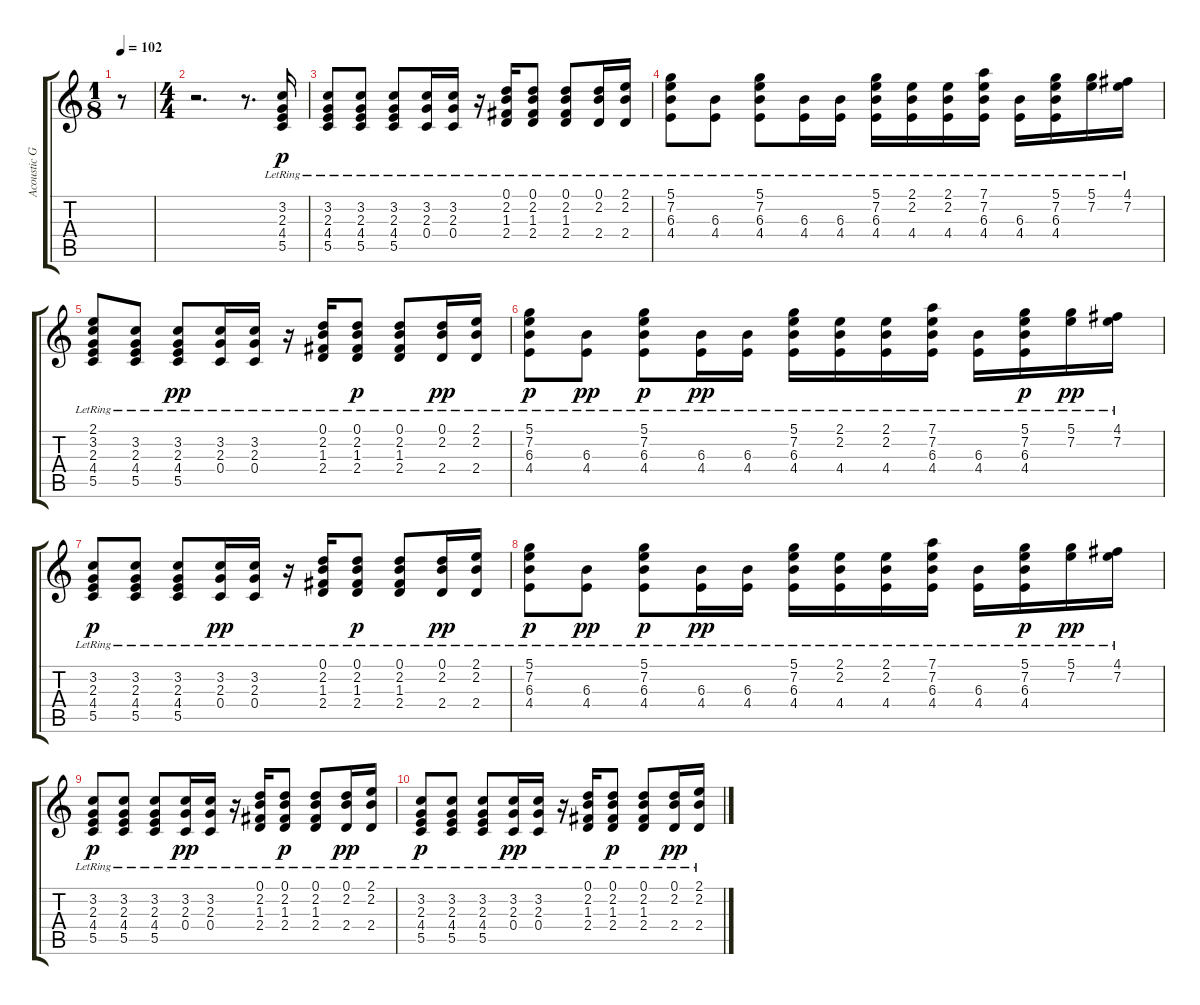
\track ("Acoustic Guitar" "Acoustic G") {instrument acousticguitarsteel}
\staff {score tabs}
\tuning (D4 A3 F3 C3 G2 D2) {hide}
\ts (1 8)
\tempo 102
\clef g2
\ks c
r.8{dy p instrument acousticguitarsteel} |
\ts (4 4)
r.2{d} r.8{d} (3.2{lr} 2.3{lr} 4.4{lr} 5.5{lr}).16 |
(3.2{lr} 2.3{lr} 4.4{lr} 5.5{lr}).8 (3.2{lr} 2.3{lr} 4.4{lr} 5.5{lr}).8 (3.2{lr} 2.3{lr} 4.4{lr} 5.5{lr}).8 (3.2{lr} 2.3{lr} 0.4{lr}).16 (3.2{lr} 2.3{lr} 0.4{lr}).16 r.16 (0.1{lr} 2.2{lr} 1.3{lr} 2.4{lr}).16 (0.1{lr} 2.2{lr} 1.3{lr} 2.4{lr}).8 (0.1{lr} 2.2{lr} 1.3{lr} 2.4{lr}).8 (0.1{lr} 2.2{lr} 2.4{lr}).16 (2.1{lr} 2.2{lr} 2.4{lr}).16 |
(5.1{lr} 7.2{lr} 6.3{lr} 4.4{lr}).8 (6.3{lr} 4.4{lr}).8 (5.1{lr} 7.2{lr} 6.3{lr} 4.4{lr}).8 (6.3{lr} 4.4{lr}).16 (6.3{lr} 4.4{lr}).16 (5.1{lr} 7.2{lr} 6.3{lr} 4.4{lr}).16 (2.1{lr} 2.2{lr} 4.4{lr}).16 (2.1{lr} 2.2{lr} 4.4{lr}).16 (7.1{lr} 7.2{lr} 6.3{lr} 4.4{lr}).16 (6.3{lr} 4.4{lr}).16 (5.1{lr} 7.2{lr} 6.3{lr} 4.4{lr}).16 (5.1{lr} 7.2{lr}).16 (4.1{lr} 7.2{lr}).16 |
(2.1{lr} 3.2{lr} 2.3{lr} 4.4{lr} 5.5{lr}).8 (3.2{lr} 2.3{lr} 4.4{lr} 5.5{lr}).8 (3.2{lr} 2.3{lr} 4.4{lr} 5.5{lr}).8{dy pp} (3.2{lr} 2.3{lr} 0.4{lr}).16 (3.2{lr} 2.3{lr} 0.4{lr}).16 r.16 (0.1{lr} 2.2{lr} 1.3{lr} 2.4{lr}).16 (0.1{lr} 2.2{lr} 1.3{lr} 2.4{lr}).8{dy p} (0.1{lr} 2.2{lr} 1.3{lr} 2.4{lr}).8 (0.1{lr} 2.2{lr} 2.4{lr}).16{dy pp} (2.1{lr} 2.2{lr} 2.4{lr}).16 |
(5.1{lr} 7.2{lr} 6.3{lr} 4.4{lr}).8{dy p} (6.3{lr} 4.4{lr}).8{dy pp} (5.1{lr} 7.2{lr} 6.3{lr} 4.4{lr}).8{dy p} (6.3{lr} 4.4{lr}).16{dy pp} (6.3{lr} 4.4{lr}).16 (5.1{lr} 7.2{lr} 6.3{lr} 4.4{lr}).16 (2.1{lr} 2.2{lr} 4.4{lr}).16 (2.1{lr} 2.2{lr} 4.4{lr}).16 (7.1{lr} 7.2{lr} 6.3{lr} 4.4{lr}).16 (6.3{lr} 4.4{lr}).16 (5.1{lr} 7.2{lr} 6.3{lr} 4.4{lr}).16{dy p} (5.1{lr} 7.2{lr}).16{dy pp} (4.1{lr} 7.2{lr}).16 |
(3.2{lr} 2.3{lr} 4.4{lr} 5.5{lr}).8{dy p} (3.2{lr} 2.3{lr} 4.4{lr} 5.5{lr}).8 (3.2{lr} 2.3{lr} 4.4{lr} 5.5{lr}).8 (3.2{lr} 2.3{lr} 0.4{lr}).16{dy pp} (3.2{lr} 2.3{lr} 0.4{lr}).16 r.16 (0.1{lr} 2.2{lr} 1.3{lr} 2.4{lr}).16 (0.1{lr} 2.2{lr} 1.3{lr} 2.4{lr}).8{dy p} (0.1{lr} 2.2{lr} 1.3{lr} 2.4{lr}).8 (0.1{lr} 2.2{lr} 2.4{lr}).16{dy pp} (2.1{lr} 2.2{lr} 2.4{lr}).16 |
(5.1{lr} 7.2{lr} 6.3{lr} 4.4{lr}).8{dy p} (6.3{lr} 4.4{lr}).8{dy pp} (5.1{lr} 7.2{lr} 6.3{lr} 4.4{lr}).8{dy p} (6.3{lr} 4.4{lr}).16{dy pp} (6.3{lr} 4.4{lr}).16 (5.1{lr} 7.2{lr} 6.3{lr} 4.4{lr}).16 (2.1{lr} 2.2{lr} 4.4{lr}).16 (2.1{lr} 2.2{lr} 4.4{lr}).16 (7.1{lr} 7.2{lr} 6.3{lr} 4.4{lr}).16 (6.3{lr} 4.4{lr}).16 (5.1{lr} 7.2{lr} 6.3{lr} 4.4{lr}).16{dy p} (5.1{lr} 7.2{lr}).16{dy pp} (4.1{lr} 7.2{lr}).16 |
(3.2{lr} 2.3{lr} 4.4{lr} 5.5{lr}).8{dy p} (3.2{lr} 2.3{lr} 4.4{lr} 5.5{lr}).8 (3.2{lr} 2.3{lr} 4.4{lr} 5.5{lr}).8 (3.2{lr} 2.3{lr} 0.4{lr}).16{dy pp} (3.2{lr} 2.3{lr} 0.4{lr}).16 r.16 (0.1{lr} 2.2{lr} 1.3{lr} 2.4{lr}).16 (0.1{lr} 2.2{lr} 1.3{lr} 2.4{lr}).8{dy p} (0.1{lr} 2.2{lr} 1.3{lr} 2.4{lr}).8 (0.1{lr} 2.2{lr} 2.4{lr}).16{dy pp} (2.1{lr} 2.2{lr} 2.4{lr}).16 |
(3.2{lr} 2.3{lr} 4.4{lr} 5.5{lr}).8{dy p} (3.2{lr} 2.3{lr} 4.4{lr} 5.5{lr}).8 (3.2{lr} 2.3{lr} 4.4{lr} 5.5{lr}).8 (3.2{lr} 2.3{lr} 0.4{lr}).16{dy pp} (3.2{lr} 2.3{lr} 0.4{lr}).16 r.16 (0.1{lr} 2.2{lr} 1.3{lr} 2.4{lr}).16 (0.1{lr} 2.2{lr} 1.3{lr} 2.4{lr}).8{dy p} (0.1{lr} 2.2{lr} 1.3{lr} 2.4{lr}).8 (0.1{lr} 2.2{lr} 2.4{lr}).16{dy pp} (2.1{lr} 2.2{lr} 2.4{lr}).16
